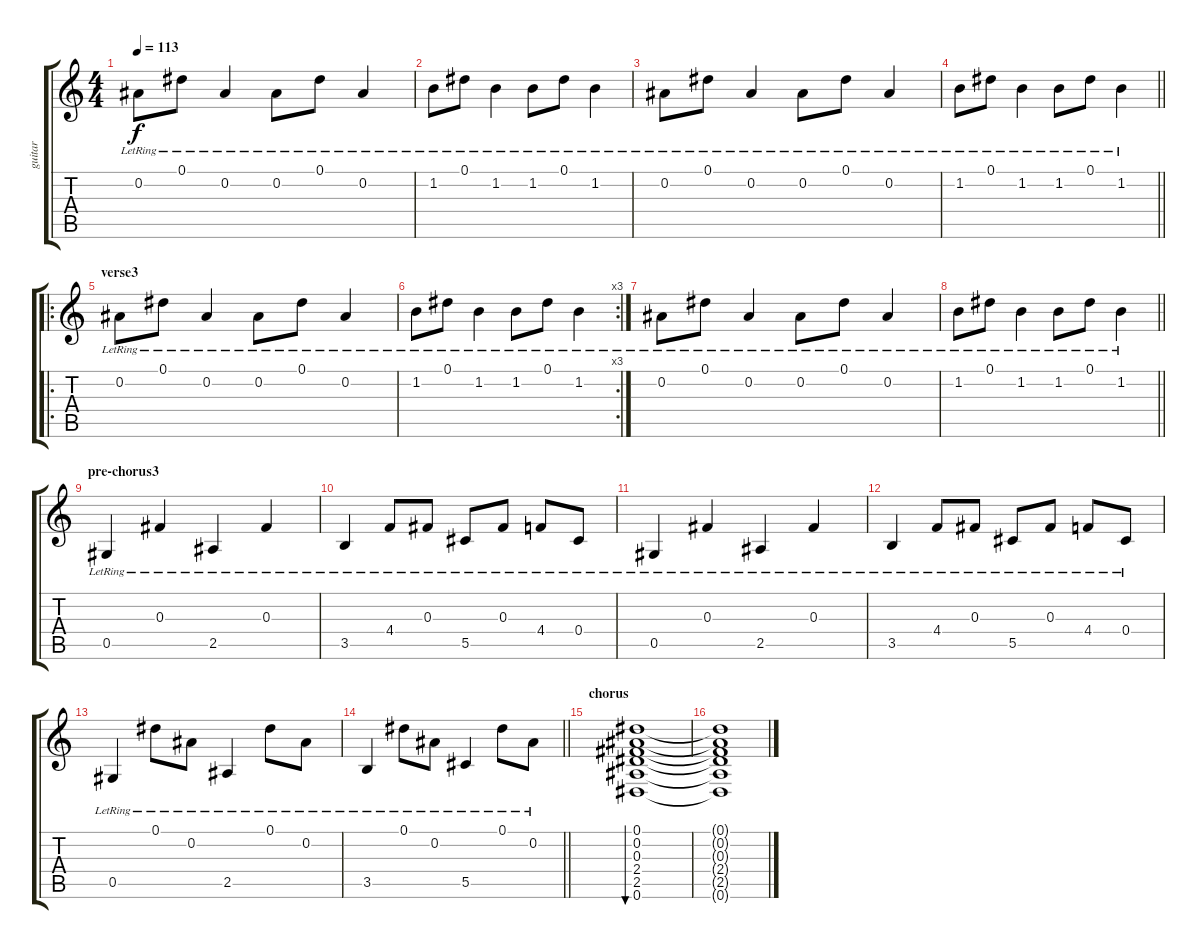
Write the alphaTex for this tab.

\track ("guitar" "guitar") {instrument acousticguitarsteel}
\staff {score tabs}
\tuning (Eb4 Bb3 Gb3 Db3 Ab2 Eb2) {hide}
\ts (4 4)
\tempo 113
\clef g2
\ks c
0.2{lr}.8{dy f instrument electricguitarclean} 0.1{lr}.8 0.2{lr}.4 0.2{lr}.8 0.1{lr}.8 0.2{lr}.4 |
1.2{lr}.8 0.1{lr}.8 1.2{lr}.4 1.2{lr}.8 0.1{lr}.8 1.2{lr}.4 |
0.2{lr}.8{instrument electricguitarclean} 0.1{lr}.8 0.2{lr}.4 0.2{lr}.8 0.1{lr}.8 0.2{lr}.4 |
\barLineRight lightlight
1.2{lr}.8 0.1{lr}.8 1.2{lr}.4 1.2{lr}.8 0.1{lr}.8 1.2{lr}.4 |
\ro
\section ("" "verse3")
0.2{lr}.8{instrument electricguitarclean} 0.1{lr}.8 0.2{lr}.4 0.2{lr}.8 0.1{lr}.8 0.2{lr}.4 |
\rc 3
1.2{lr}.8 0.1{lr}.8 1.2{lr}.4 1.2{lr}.8 0.1{lr}.8 1.2{lr}.4 |
0.2{lr}.8{instrument electricguitarclean} 0.1{lr}.8 0.2{lr}.4 0.2{lr}.8 0.1{lr}.8 0.2{lr}.4 |
\barLineRight lightlight
1.2{lr}.8 0.1{lr}.8 1.2{lr}.4 1.2{lr}.8 0.1{lr}.8 1.2{lr}.4 |
\section ("" "pre-chorus3")
0.5{lr}.4 0.3{lr}.4 2.5{lr}.4 0.3{lr}.4 |
3.5{lr}.4 4.4{lr}.8 0.3{lr}.8 5.5{lr}.8 0.3{lr}.8 4.4{lr}.8 0.4{lr}.8 |
0.5{lr}.4 0.3{lr}.4 2.5{lr}.4 0.3{lr}.4 |
3.5{lr}.4 4.4{lr}.8 0.3{lr}.8 5.5{lr}.8 0.3{lr}.8 4.4{lr}.8 0.4{lr}.8 |
0.5{lr}.4 0.1{lr}.8 0.2{lr}.8 2.5{lr}.4 0.1{lr}.8 0.2{lr}.8 |
\barLineRight lightlight
3.5{lr}.4 0.1{lr}.8 0.2{lr}.8 5.5{lr}.4 0.1{lr}.8 0.2{lr}.8 |
\section ("" "chorus")
(0.1 0.2 0.3 2.4 2.5 0.6).1{bu 480 instrument overdrivenguitar} |
(0.1{t} 0.2{t} 0.3{t} 2.4{t} 2.5{t} 0.6{t}).1
